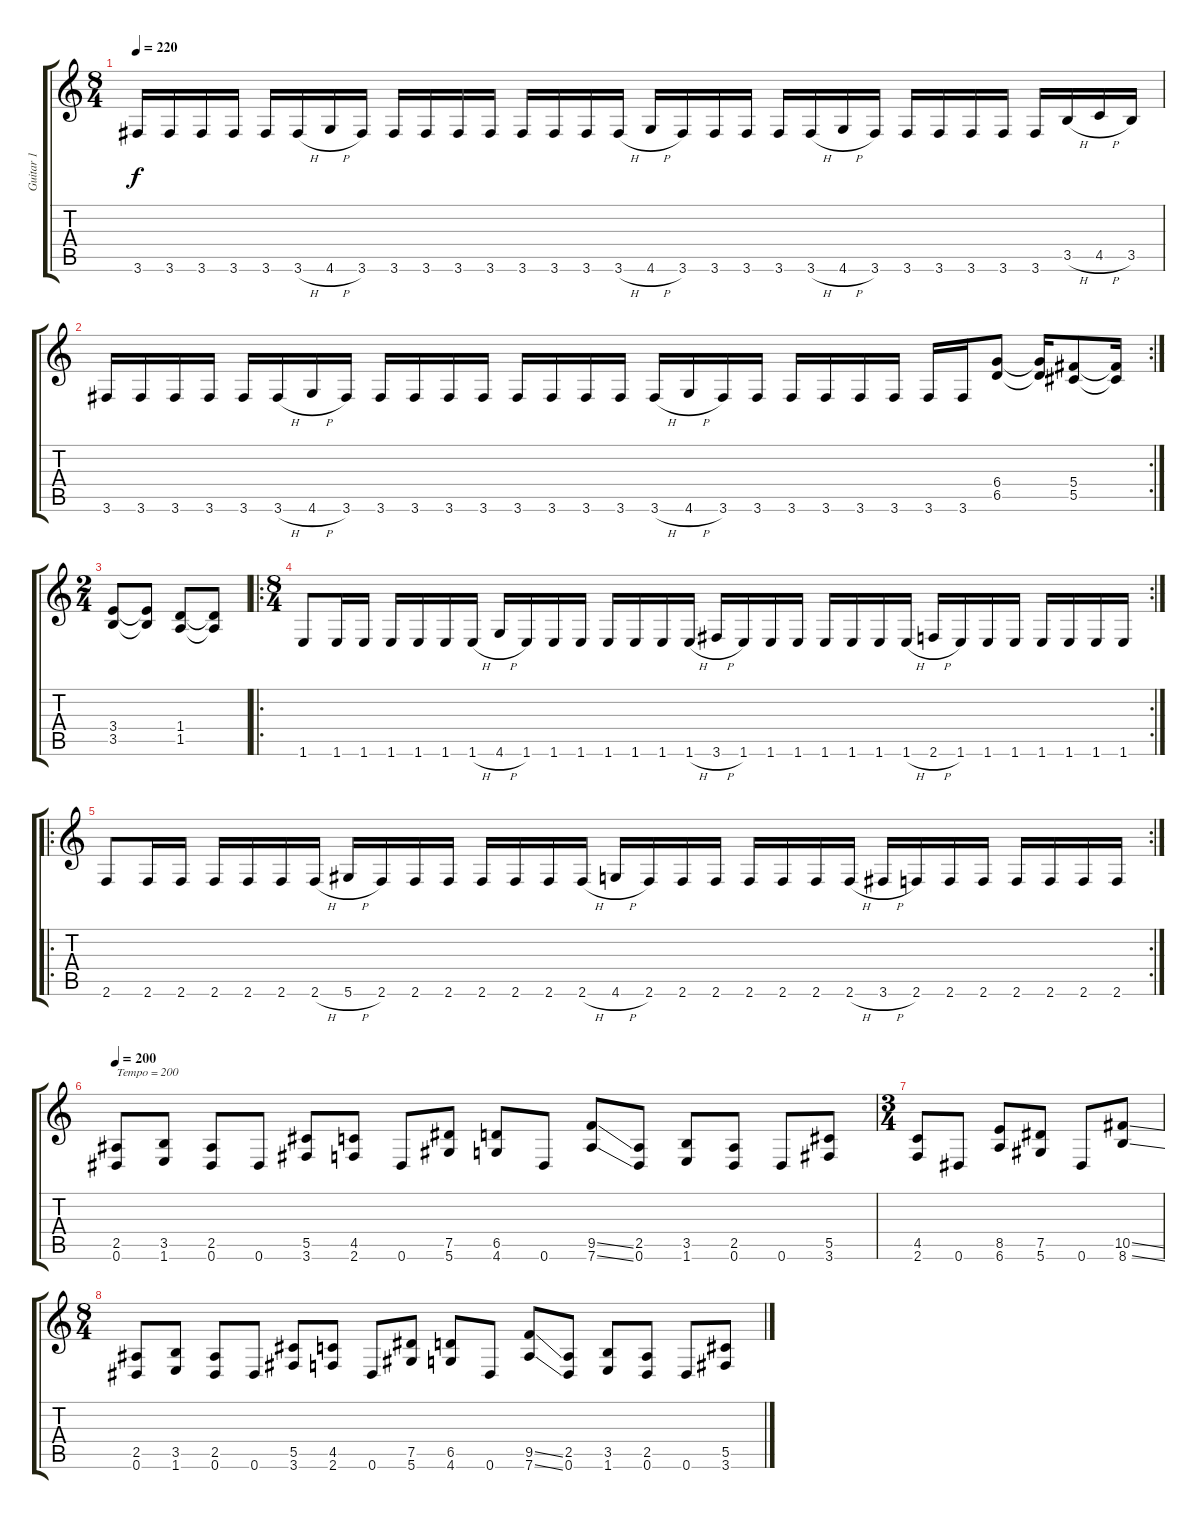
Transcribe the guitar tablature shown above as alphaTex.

\track ("Guitar 1" "Guitar 1") {instrument distortionguitar}
\staff {score tabs}
\tuning (Eb4 Bb3 Gb3 Db3 Ab2 Eb2) {hide}
\ts (8 4)
\tempo 220
\clef g2
\ks c
3.6.16{dy f} 3.6.16 3.6.16 3.6.16 3.6.16 3.6{h}.16 4.6{h}.16 3.6.16 3.6.16 3.6.16 3.6.16 3.6.16 3.6.16 3.6.16 3.6.16 3.6{h}.16 4.6{h}.16 3.6.16 3.6.16 3.6.16 3.6.16 3.6{h}.16 4.6{h}.16 3.6.16 3.6.16 3.6.16 3.6.16 3.6.16 3.6.16 3.5{h}.16 4.5{h}.16 3.5.16 |
\rc 2
3.6.16 3.6.16 3.6.16 3.6.16 3.6.16 3.6{h}.16 4.6{h}.16 3.6.16 3.6.16 3.6.16 3.6.16 3.6.16 3.6.16 3.6.16 3.6.16 3.6.16 3.6{h}.16 4.6{h}.16 3.6.16 3.6.16 3.6.16 3.6.16 3.6.16 3.6.16 3.6.16 3.6.16 (6.4 6.5).8 (6.4{t} 6.5{t}).16 (5.4 5.5).8 (5.4{t} 5.5{t}).16 |
\ts (2 4)
(3.4 3.5).8 (3.4{t} 3.5{t}).8 (1.4 1.5).8 (1.4{t} 1.5{t}).8 |
\ro
\rc 2
\ts (8 4)
1.6.8 1.6.16 1.6.16 1.6.16 1.6.16 1.6.16 1.6{h}.16 4.6{h}.16 1.6.16 1.6.16 1.6.16 1.6.16 1.6.16 1.6.16 1.6{h}.16 3.6{h}.16 1.6.16 1.6.16 1.6.16 1.6.16 1.6.16 1.6.16 1.6{h}.16 2.6{h}.16 1.6.16 1.6.16 1.6.16 1.6.16 1.6.16 1.6.16 1.6.16 |
\ro
\rc 2
2.6.8 2.6.16 2.6.16 2.6.16 2.6.16 2.6.16 2.6{h}.16 5.6{h}.16 2.6.16 2.6.16 2.6.16 2.6.16 2.6.16 2.6.16 2.6{h}.16 4.6{h}.16 2.6.16 2.6.16 2.6.16 2.6.16 2.6.16 2.6.16 2.6{h}.16 3.6{h}.16 2.6.16 2.6.16 2.6.16 2.6.16 2.6.16 2.6.16 2.6.16 |
\tempo 200
(2.5 0.6).8{txt "Tempo = 200"} (3.5 1.6).8 (2.5 0.6).8 0.6.8 (5.5 3.6).8 (4.5 2.6).8 0.6.8 (7.5 5.6).8 (6.5 4.6).8 0.6.8 (9.5{ss} 7.6{ss}).8 (2.5 0.6).8 (3.5 1.6).8 (2.5 0.6).8 0.6.8 (5.5 3.6).8 |
\ts (3 4)
(4.5 2.6).8 0.6.8 (8.5 6.6).8 (7.5 5.6).8 0.6.8 (10.5{ss} 8.6{ss}).8 |
\ts (8 4)
(2.5 0.6).8 (3.5 1.6).8 (2.5 0.6).8 0.6.8 (5.5 3.6).8 (4.5 2.6).8 0.6.8 (7.5 5.6).8 (6.5 4.6).8 0.6.8 (9.5{ss} 7.6{ss}).8 (2.5 0.6).8 (3.5 1.6).8 (2.5 0.6).8 0.6.8 (5.5 3.6).8
